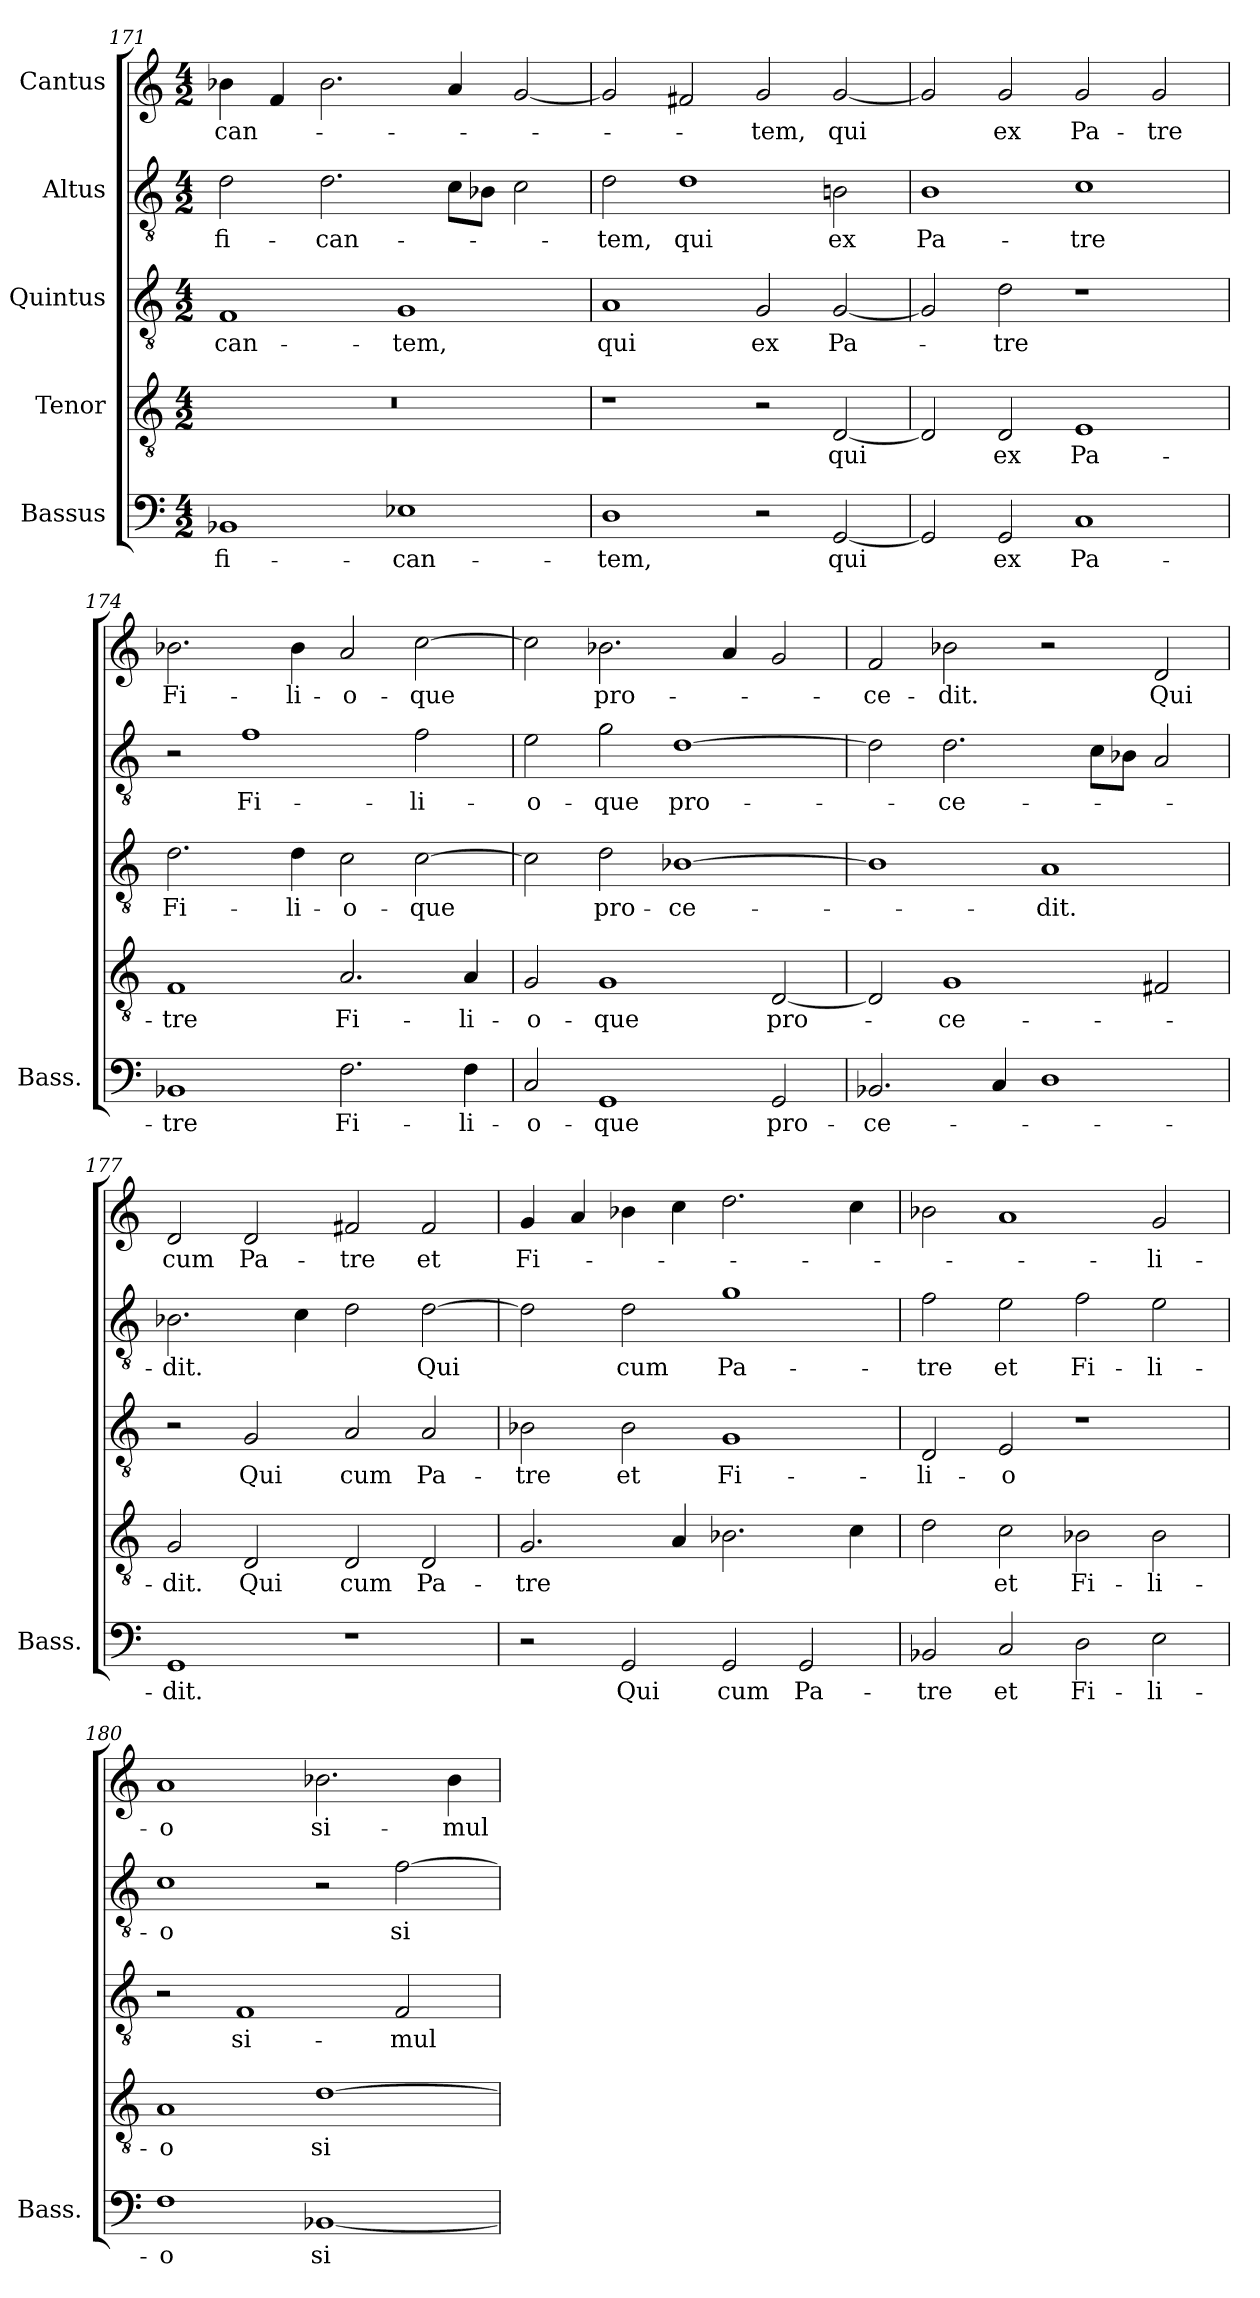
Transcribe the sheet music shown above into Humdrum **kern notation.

**kern	**text	**kern	**text	**kern	**text	**kern	**text	**kern	**text
*part5	*part5	*part4	*part4	*part3	*part3	*part2	*part2	*part1	*part1
*staff5	*staff5	*staff4	*staff4	*staff3	*staff3	*staff2	*staff2	*staff1	*staff1
*I"Bassus	*	*I"Tenor	*	*I"Quintus	*	*I"Altus	*	*I"Cantus	*
*I'Bass.	*	*	*	*	*	*	*	*	*
*clefF4	*	*clefGv2	*	*clefGv2	*	*clefGv2	*	*clefG2	*
*	*	*ITrd7c12	*	*ITrd7c12	*	*ITrd7c12	*	*	*
*k[]	*	*k[]	*	*k[]	*	*k[]	*	*k[]	*
*C:	*	*C:	*	*C:	*	*C:	*	*C:	*
*M4/2	*	*M4/2	*	*M4/2	*	*M4/2	*	*M4/2	*
=171	=171	=171	=171	=171	=171	=171	=171	=171	=171
1BB-X/	-fi-	0r	.	1FF/	-can-	2D\	-fi-	4b-X\	-can-
.	.	.	.	.	.	.	.	4f/	.
.	.	.	.	.	.	2.D\	-can-	2.b-\	.
1E-\	-can-	.	.	1GG/	-tem,	.	.	.	.
.	.	.	.	.	.	8C\L	.	4a/	.
.	.	.	.	.	.	8BB-X\J	.	.	.
.	.	.	.	.	.	2C\	.	[2g/	.
=172	=172	=172	=172	=172	=172	=172	=172	=172	=172
1D\	-tem,	1r	.	1AA/	qui	2D\	-tem,	2g/]	.
.	.	.	.	.	.	1D\	qui	2f#/	.
2r	.	2r	.	2GG/	ex	.	.	2g/	-tem,
[2GG/	qui	[2DD/	qui	[2GG/	Pa-	2BBn\	ex	[2g/	qui
=173	=173	=173	=173	=173	=173	=173	=173	=173	=173
2GG/]	.	2DD/]	.	2GG/]	.	1BB\	Pa-	2g/]	.
2GG/	ex	2DD/	ex	2D\	-tre	.	.	2g/	ex
1C/	Pa-	1EE/	Pa-	1r	.	1C\	-tre	2g/	Pa-
.	.	.	.	.	.	.	.	2g/	-tre
=174	=174	=174	=174	=174	=174	=174	=174	=174	=174
1BB-X/	-tre	1FF/	-tre	2.D\	Fi-	2r	.	2.b-X\	Fi-
.	.	.	.	.	.	1F\	Fi-	.	.
.	.	.	.	4D\	-li-	.	.	4b-\	-li-
2.F\	Fi-	2.AA/	Fi-	2C\	-o-	.	.	2a/	-o-
.	.	.	.	[2C\	-que	2F\	-li-	[2cc\	-que
4F\	-li-	4AA/	-li-	.	.	.	.	.	.
=175	=175	=175	=175	=175	=175	=175	=175	=175	=175
2C/	-o-	2GG/	-o-	2C\]	.	2E\	-o-	2cc\]	.
1GG/	-que	1GG/	-que	2D\	pro-	2G\	-que	2.b-X\	pro-
.	.	.	.	[1BB-X\	-ce-	[1D\	pro-	.	.
.	.	.	.	.	.	.	.	4a/	.
2GG/	pro-	[2DD/	pro-	.	.	.	.	2g/	.
=176	=176	=176	=176	=176	=176	=176	=176	=176	=176
2.BB-X/	-ce-	2DD/]	.	1BB-\]	.	2D\]	.	2f/	-ce-
.	.	1GG/	-ce-	.	.	2.D\	-ce-	2b-X\	-dit.
4C/	.	.	.	.	.	.	.	.	.
1D\	.	.	.	1AA/	-dit.	.	.	2r	.
.	.	.	.	.	.	8C\L	.	.	.
.	.	.	.	.	.	8BB-X\J	.	.	.
.	.	2FF#X/	.	.	.	2AA/	.	2d/	Qui
=177	=177	=177	=177	=177	=177	=177	=177	=177	=177
1GG/	-dit.	2GG/	-dit.	2r	.	2.BB-X\	-dit.	2d/	cum
.	.	2DD/	Qui	2GG/	Qui	.	.	2d/	Pa-
.	.	.	.	.	.	4C\	.	.	.
1r	.	2DD/	cum	2AA/	cum	2D\	.	2f#X/	-tre
.	.	2DD/	Pa-	2AA/	Pa-	[2D\	Qui	2f#/	et
=178	=178	=178	=178	=178	=178	=178	=178	=178	=178
2r	.	2.GG/	-tre	2BB-X\	-tre	2D\]	.	4g/	Fi-
.	.	.	.	.	.	.	.	4a/	.
2GG/	Qui	.	.	2BB-\	et	2D\	cum	4b-X\	.
.	.	4AA/	.	.	.	.	.	4cc\	.
2GG/	cum	2.BB-X\	.	1GG/	Fi-	1G\	Pa-	2.dd\	.
2GG/	Pa-	.	.	.	.	.	.	.	.
.	.	4C\	.	.	.	.	.	4cc\	.
=179	=179	=179	=179	=179	=179	=179	=179	=179	=179
2BB-X/	-tre	2D\	.	2DD/	-li-	2F\	-tre	2b-X\	.
2C/	et	2C\	et	2EE/	-o	2E\	et	1a/	.
2D\	Fi-	2BB-X\	Fi-	1r	.	2F\	Fi-	.	.
2E\	-li-	2BB-\	-li-	.	.	2E\	-li-	2g/	-li-
=180	=180	=180	=180	=180	=180	=180	=180	=180	=180
1F\	-o	1AA/	-o	2r	.	1C\	-o	1a/	-o
.	.	.	.	1FF/	si-	.	.	.	.
[1BB-X/	si-	[1D\	si-	.	.	2r	.	2.b-X\	si-
.	.	.	.	2FF/	-mul	[2F\	si-	.	.
.	.	.	.	.	.	.	.	4b-\	-mul
=	=	=	=	=	=	=	=	=	=
*-	*-	*-	*-	*-	*-	*-	*-	*-	*-
